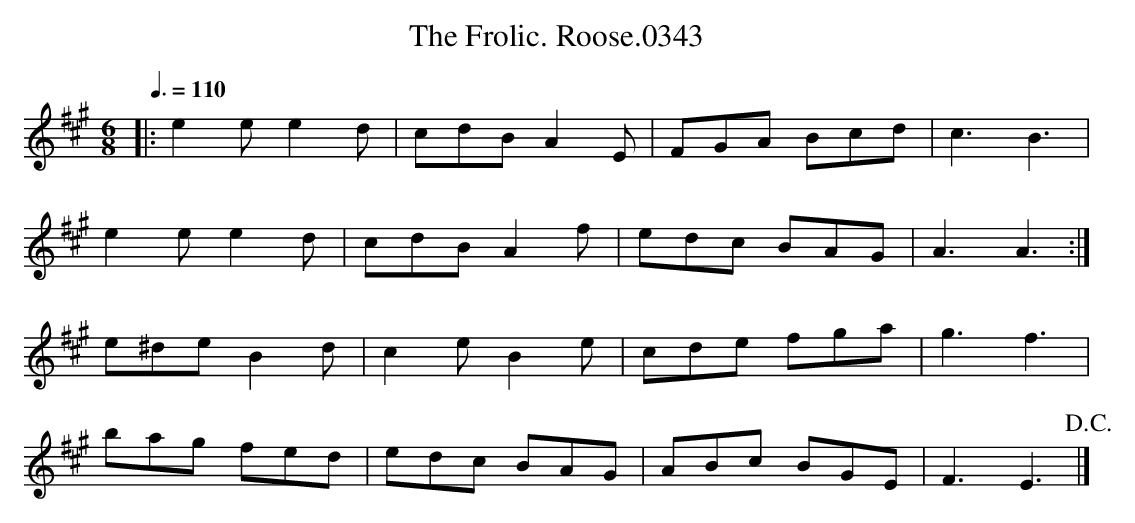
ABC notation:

X:1
T:Frolic. Roose.0343, The
M:6/8
L:1/8
Q:3/8=110
K:A
|:e2e e2d|cdB A2E|FGA Bcd|c3B3|
e2e e2d|cdB A2f|edc BAG|A3A3:|
e^de B2d|c2e B2e|cde fga|g3f3|
bag fed|edc BAG|ABc BGE|F3E3!D.C.!|]
